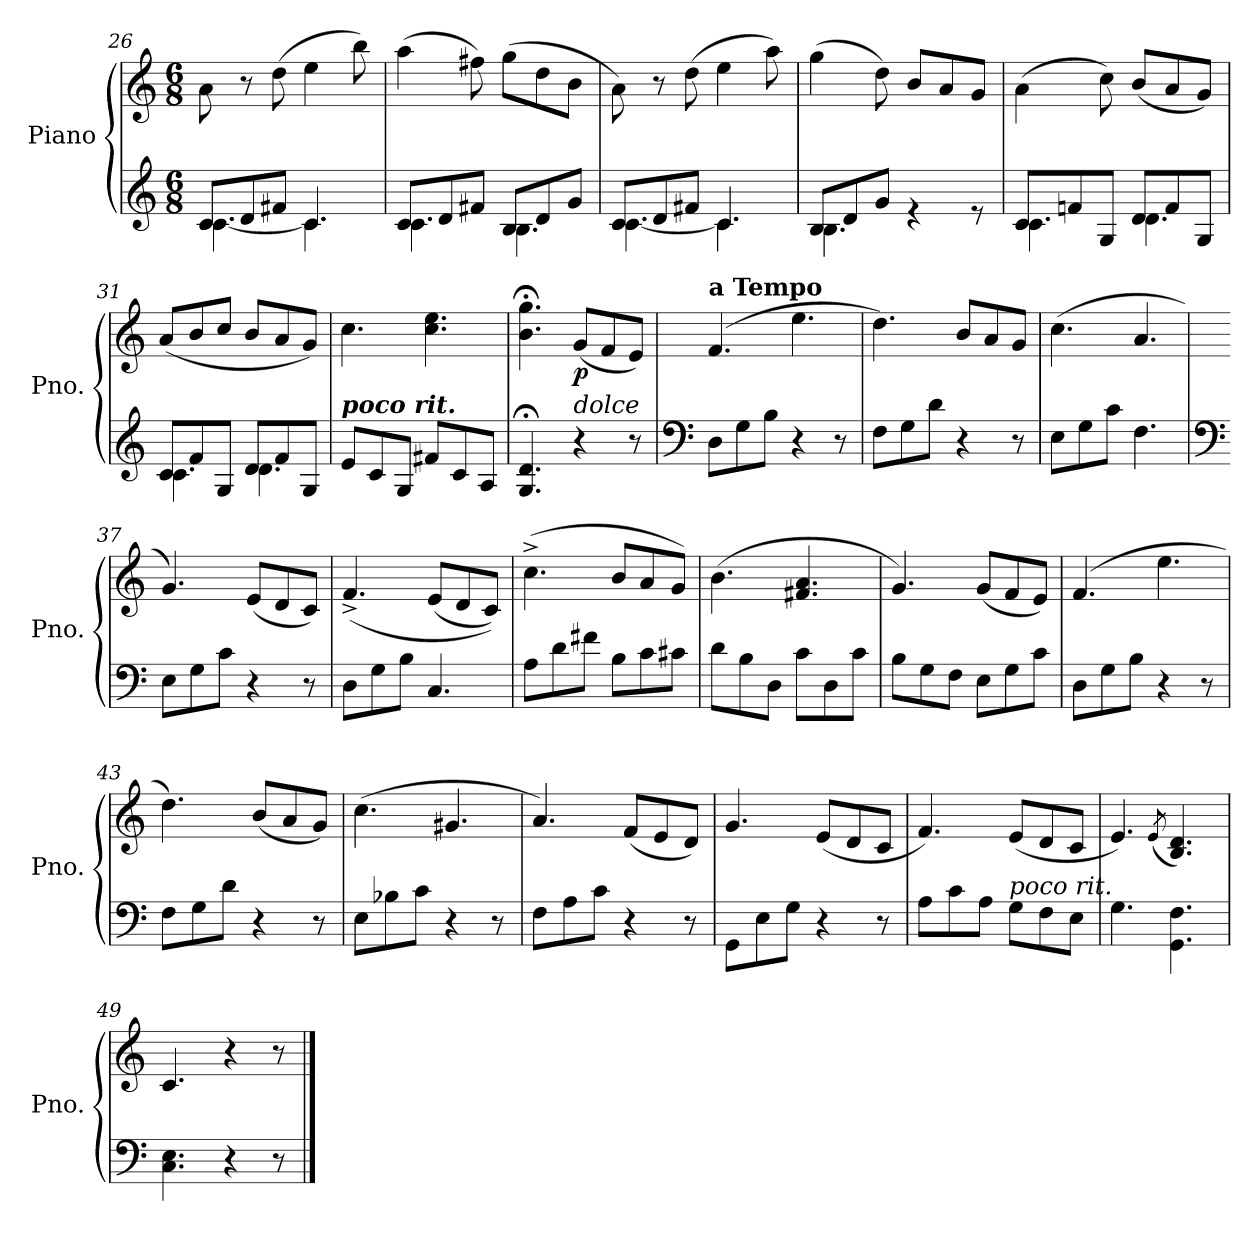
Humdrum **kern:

**kern	**kern	**dynam
*part1	*part1	*part1
*staff2	*staff1	*staff1/2
*I"Piano	*	*
*I'Pno.	*	*
!!LO:LB:g=z
*clefG2	*clefG2	*
*k[]	*k[]	*
*M6/8	*M6/8	*
=26	=26	=26
*^	*	*
8c/L	[4.c\	8a\	.
8d/	.	8r	.
8f#X/J	.	(8dd\	.
4.c/	4.c\]	4ee\	.
.	.	8bb\)	.
=27	=27	=27	=27
8c/L	4.c\	(4aa\	.
8d/	.	.	.
8f#X/J	.	8ff#X\)	.
8B/L	4.B\	(8gg\L	.
8d/	.	8dd\	.
8g/J	.	8b\J	.
=28	=28	=28	=28
8c/L	[4.c\	8a\)	.
8d/	.	8r	.
8f#X/J	.	(8dd\	.
4.c/	4.c\]	4ee\	.
.	.	8aa\)	.
=29	=29	=29	=29
8B/L	4.B\	(4gg\	.
8d/	.	.	.
8g/J	.	8dd\)	.
4re	4.ryy	8b/L	.
.	.	8a/	.
8re	.	8g/J	.
=30	=30	=30	=30
8c/L	4.c\	(4a\	.
8fn/	.	.	.
8G/J	.	8cc\)	.
8d/L	4.d\	(8b/L	.
8f/	.	8a/	.
8G/J	.	8g/J)	.
!!LO:PB:g=z
=31	=31	=31	=31
8c/L	4.c\	(8a/L	.
8f/	.	8b/	.
8G/J	.	8cc/J	.
8d/L	4.d\	8b/L	.
8f/	.	8a/	.
8G/J	.	8g/J)	.
*v	*v	*	*
=32	=32	=32
!LO:TX:a:Bi:t=poco rit.	!	!
8e/L	4.cc\	.
8c/	.	.
8G/J	.	.
8f#X/L	4.cc\ 4.ee\	.
8c/	.	.
8A/J	.	.
=33	=33	=33
4.G/;< 4.d/;<	4.b\;< 4.gg\;<	.
!LO:TX:a:i:t=dolce	!	!
!	!	!LO:DY:b
4r	(8g/L	p
.	8f/	.
8r	8e/J)	.
=34	=34	=34
*clefF4	*	*
!	!LO:TX:a:B:t=a Tempo	!
8D\L	(4.f/	.
8G\	.	.
8B\J	.	.
4r	4.ee\	.
8r	.	.
=35	=35	=35
8F\L	4.dd\)	.
8G\	.	.
8d\J	.	.
4r	8b/L	.
.	8a/	.
8r	8g/J	.
=36	=36	=36
8E\L	(4.cc\	.
8G\	.	.
8c\J	.	.
4.F\	4.a/	.
!!LO:LB:g=z
=37	=37	=37
*clefF4	*	*
8E\L	4.g/)	.
8G\	.	.
8c\J	.	.
4r	(8e/L	.
.	8d/	.
8r	8c/J)	.
=38	=38	=38
8D\L	(>4.f^/	.
8G\	.	.
8B\J	.	.
4.C/	(8e/L	.
.	8d/	.
.	8c/J))	.
=39	=39	=39
8A\L	(4.cc^\	.
8d\	.	.
8f#X\J	.	.
8B\L	8b/L	.
8c\	8a/	.
8c#X\J	8g/J)	.
=40	=40	=40
8d\L	(4.b\	.
8B\	.	.
8D\J	.	.
8c\L	4.f#X/ 4.a/	.
8D\	.	.
8c\J	.	.
=41	=41	=41
8B\L	4.g/)	.
8G\	.	.
8F\J	.	.
8E\L	(8g/L	.
8G\	8f/	.
8c\J	8e/J)	.
=42	=42	=42
8D\L	(4.f/	.
8G\	.	.
8B\J	.	.
4r	4.ee\	.
8r	.	.
!!LO:LB:g=z
=43	=43	=43
8F\L	4.dd\)	.
8G\	.	.
8d\J	.	.
4r	(8b/L	.
.	8a/	.
8r	8g/J)	.
=44	=44	=44
8E\L	(4.cc\	.
8B-X\	.	.
8c\J	.	.
4r	4.g#X/	.
8r	.	.
=45	=45	=45
8F\L	4.a/)	.
8A\	.	.
8c\J	.	.
4r	(8f/L	.
.	8e/	.
8r	8d/J)	.
=46	=46	=46
8GG\L	4.g/	.
8E\	.	.
8G\J	.	.
4r	(8e/L	.
.	8d/	.
8r	8c/J	.
=47	=47	=47
8A\L	4.f/)	.
8c\	.	.
8A\J	.	.
!LO:TX:a:i:t=poco rit.	!	!
8G\L	(8e/L	.
8F\	8d/	.
8E\J	8c/J	.
=48	=48	=48
4.G\	4.e/)	.
.	(8qe/	.
4.GG\ 4.F\	4.B/ 4.d/)	.
=49	=49	=49
4.C\ 4.E\	4.c/	.
4r	4r	.
8r	8r	.
==	==	==
*-	*-	*-
